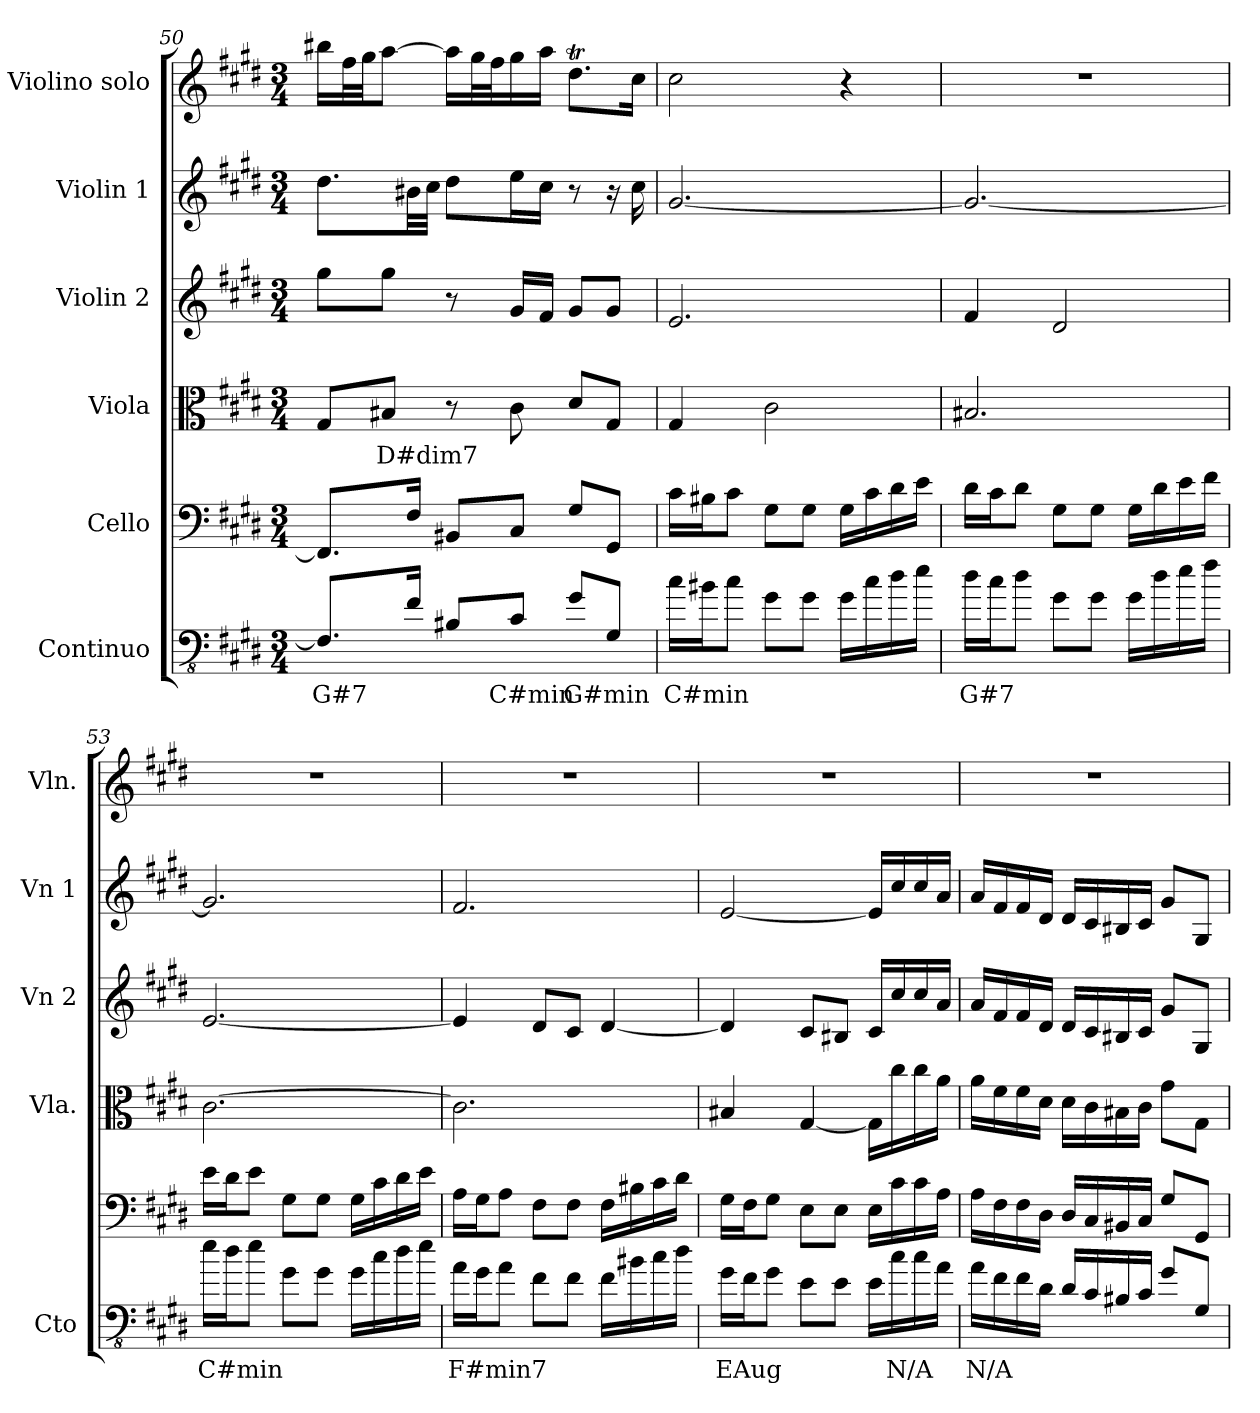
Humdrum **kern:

**kern	**text	**kern	**kern	**text	**kern	**kern	**kern
*part6	*part6	*part5	*part4	*part4	*part3	*part2	*part1
*staff6	*staff6	*staff5	*staff4	*staff4	*staff3	*staff2	*staff1
*I"Continuo	*	*I"Cello	*I"Viola	*	*I"Violin 2	*I"Violin 1	*I"Violino solo
*I'Cto	*	*	*I'Vla.	*	*I'Vn 2	*I'Vn 1	*I'Vln.
!!LO:PB:g=z
*clefFv4	*	*clefF4	*clefC3	*	*clefG2	*clefG2	*clefG2
*ITrd7c12	*	*	*	*	*	*	*
*k[f#c#g#d#]	*	*k[f#c#g#d#]	*k[f#c#g#d#]	*	*k[f#c#g#d#]	*k[f#c#g#d#]	*k[f#c#g#d#]
*M3/4	*	*M3/4	*M3/4	*	*M3/4	*M3/4	*M3/4
=50	=50	=50	=50	=50	=50	=50	=50
8.FFF#/L]	G#7	8.FF#/L]	8G#/L	.	8gg#\L	8.dd#\L	16bb#X\LL
.	.	.	.	.	.	.	32ff#\L
.	.	.	.	.	.	.	32gg#\JJ
.	.	.	8B#X/J	D#dim7	8gg#\J	.	[8aa\J
16FF#/Jk	.	16F#/Jk	.	.	.	32b#X\LL	.
.	.	.	.	.	.	32cc#\JJJ	.
8BBB#X/L	.	8BB#X/L	8r	.	8r	8dd#\L	16aa\LL]
.	.	.	.	.	.	.	32gg#\L
.	.	.	.	.	.	.	32ff#\J
8CC#/J	C#min	8C#/J	8c#\	.	16g#/LL	16ee\L	16gg#\
.	.	.	.	.	16f#/JJ	16cc#\JJ	16aa\JJ
8GG#/L	G#min	8G#/L	8d#/L	.	8g#/L	8r	8.dd#t\L
8GGG#/J	.	8GG#/J	8G#/J	.	8g#/J	16r	.
.	.	.	.	.	.	16cc#\	16cc#\Jk
!!LO:PB:g=z
=51	=51	=51	=51	=51	=51	=51	=51
16C#\LL	C#min	16c#\LL	4G#/	.	2.e/	[2.g#/	2cc#\
16BB#X\J	.	16B#X\J	.	.	.	.	.
8C#\J	.	8c#\J	.	.	.	.	.
8GG#\L	.	8G#\L	2c#\	.	.	.	.
8GG#\J	.	8G#\J	.	.	.	.	.
16GG#\LL	.	16G#\LL	.	.	.	.	4r
16C#\	.	16c#\	.	.	.	.	.
16D#\	.	16d#\	.	.	.	.	.
16E\JJ	.	16e\JJ	.	.	.	.	.
=52	=52	=52	=52	=52	=52	=52	=52
16D#\LL	G#7	16d#\LL	2.B#X/	.	4f#/	2.g#/_	2.r
16C#\J	.	16c#\J	.	.	.	.	.
8D#\J	.	8d#\J	.	.	.	.	.
8GG#\L	.	8G#\L	.	.	2d#/	.	.
8GG#\J	.	8G#\J	.	.	.	.	.
16GG#\LL	.	16G#\LL	.	.	.	.	.
16D#\	.	16d#\	.	.	.	.	.
16E\	.	16e\	.	.	.	.	.
16F#\JJ	.	16f#\JJ	.	.	.	.	.
=53	=53	=53	=53	=53	=53	=53	=53
16E\LL	C#min	16e\LL	[2.c#\	.	[2.e/	2.g#/]	2.r
16D#\J	.	16d#\J	.	.	.	.	.
8E\J	.	8e\J	.	.	.	.	.
8GG#\L	.	8G#\L	.	.	.	.	.
8GG#\J	.	8G#\J	.	.	.	.	.
16GG#\LL	.	16G#\LL	.	.	.	.	.
16C#\	.	16c#\	.	.	.	.	.
16D#\	.	16d#\	.	.	.	.	.
16E\JJ	.	16e\JJ	.	.	.	.	.
!!LO:LB:g=z
=54	=54	=54	=54	=54	=54	=54	=54
16AA\LL	F#min7	16A\LL	2.c#\]	.	4e/]	2.f#/	2.r
16GG#\J	.	16G#\J	.	.	.	.	.
8AA\J	.	8A\J	.	.	.	.	.
8FF#\L	.	8F#\L	.	.	8d#/L	.	.
8FF#\J	.	8F#\J	.	.	8c#/J	.	.
16FF#\LL	.	16F#\LL	.	.	[4d#/	.	.
16BB#X\	.	16B#X\	.	.	.	.	.
16C#\	.	16c#\	.	.	.	.	.
16D#\JJ	.	16d#\JJ	.	.	.	.	.
=55	=55	=55	=55	=55	=55	=55	=55
16GG#\LL	EAug	16G#\LL	4B#X/	.	4d#/]	[2e/	2.r
16FF#\J	.	16F#\J	.	.	.	.	.
8GG#\J	.	8G#\J	.	.	.	.	.
8EE\L	.	8E\L	[4G#/	.	8c#/L	.	.
8EE\J	.	8E\J	.	.	8B#X/J	.	.
16EE\LL	.	16E\LL	16G#\LL]	.	16c#/LL	16e/LL]	.
16C#\	N/A	16c#\	16cc#\	.	16cc#/	16cc#/	.
16C#\	.	16c#\	16cc#\	.	16cc#/	16cc#/	.
16AA\JJ	.	16A\JJ	16a\JJ	.	16a/JJ	16a/JJ	.
=56	=56	=56	=56	=56	=56	=56	=56
16AA\LL	N/A	16A\LL	16a\LL	.	16a/LL	16a/LL	2.r
16FF#\	.	16F#\	16f#\	.	16f#/	16f#/	.
16FF#\	.	16F#\	16f#\	.	16f#/	16f#/	.
16DD#\JJ	.	16D#\JJ	16d#\JJ	.	16d#/JJ	16d#/JJ	.
16DD#/LL	.	16D#/LL	16d#\LL	.	16d#/LL	16d#/LL	.
16CC#/	.	16C#/	16c#\	.	16c#/	16c#/	.
16BBB#X/	.	16BB#X/	16B#X\	.	16B#X/	16B#X/	.
16CC#/JJ	.	16C#/JJ	16c#\JJ	.	16c#/JJ	16c#/JJ	.
8GG#/L	.	8G#/L	8g#\L	.	8g#/L	8g#/L	.
8GGG#/J	.	8GG#/J	8G#\J	.	8G#/J	8G#/J	.
=	=	=	=	=	=	=	=
*-	*-	*-	*-	*-	*-	*-	*-
